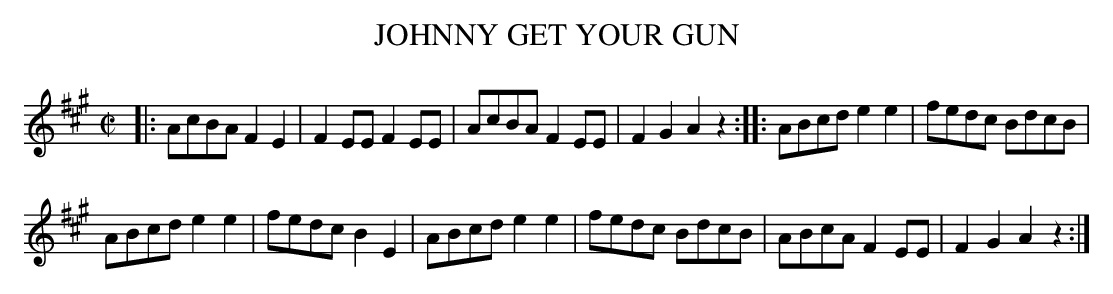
X:1
T: JOHNNY GET YOUR GUN
M: C|
L: 1/8
K: A
|:\
AcBA F2E2 | F2EE F2EE |\
AcBA F2EE | F2G2 A2z2 ::\
ABcd e2e2 | fedc BdcB |
ABcd e2e2 | fedc B2E2 |\
ABcd e2e2 | fedc BdcB |\
ABcA F2EE | F2G2 A2z2 :|
